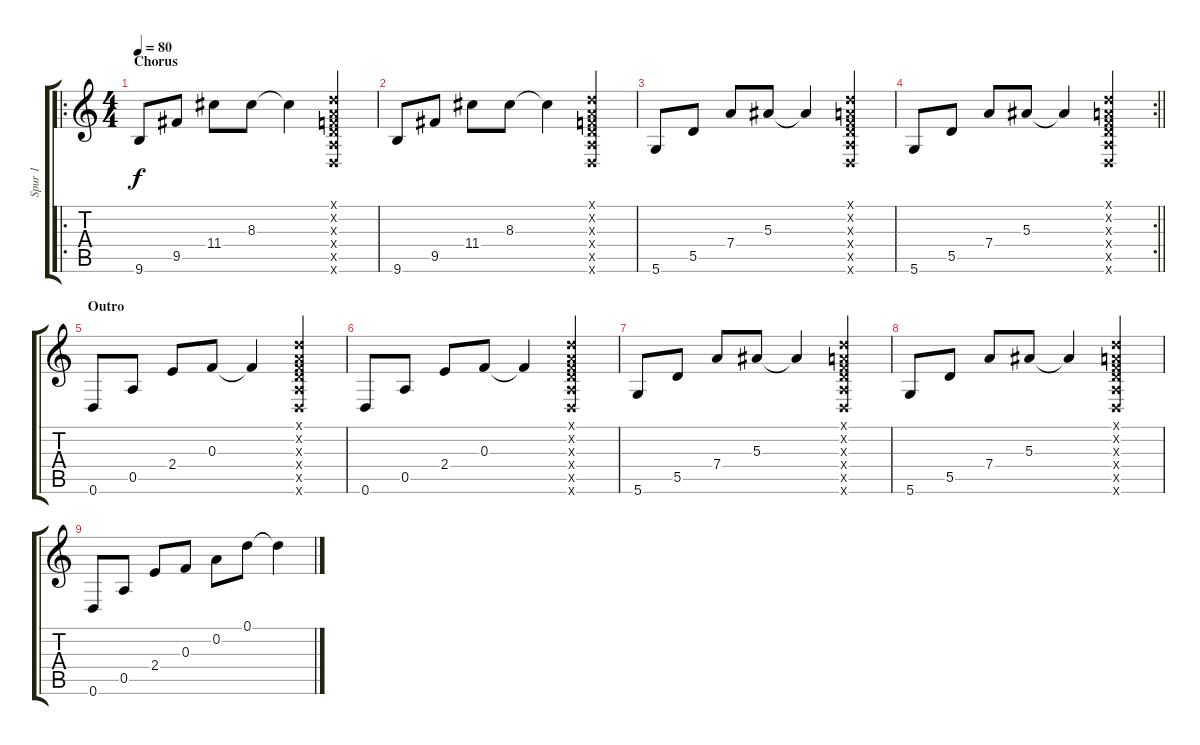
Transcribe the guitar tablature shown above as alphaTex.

\track ("Spur 1" "Spur 1") {instrument acousticguitarsteel}
\staff {score tabs}
\tuning (D4 A3 F3 D3 A2 D2) {hide}
\ro
\ts (4 4)
\section ("" "Chorus")
\tempo 80
\clef g2
\ks c
9.6.8{dy f} 9.5.8 11.4.8 8.3.8 8.3{t}.4 (0.1{x} 0.2{x} 0.3{x} 0.4{x} 0.5{x} 0.6{x}).4 |
9.6.8 9.5.8 11.4.8 8.3.8 8.3{t}.4 (0.1{x} 0.2{x} 0.3{x} 0.4{x} 0.5{x} 0.6{x}).4 |
5.6.8 5.5.8 7.4.8 5.3.8 5.3{t}.4 (0.1{x} 0.2{x} 0.3{x} 0.4{x} 0.5{x} 0.6{x}).4 |
\rc 2
\barLineRight lightlight
5.6.8 5.5.8 7.4.8 5.3.8 5.3{t}.4 (0.1{x} 0.2{x} 0.3{x} 0.4{x} 0.5{x} 0.6{x}).4 |
\section ("" "Outro")
0.6.8 0.5.8 2.4.8 0.3.8 0.3{t}.4 (0.1{x} 0.2{x} 0.3{x} 0.4{x} 0.5{x} 0.6{x}).4 |
0.6.8 0.5.8 2.4.8 0.3.8 0.3{t}.4 (0.1{x} 0.2{x} 0.3{x} 0.4{x} 0.5{x} 0.6{x}).4 |
5.6.8 5.5.8 7.4.8 5.3.8 5.3{t}.4 (0.1{x} 0.2{x} 0.3{x} 0.4{x} 0.5{x} 0.6{x}).4 |
5.6.8 5.5.8 7.4.8 5.3.8 5.3{t}.4 (0.1{x} 0.2{x} 0.3{x} 0.4{x} 0.5{x} 0.6{x}).4 |
0.6.8 0.5.8 2.4.8 0.3.8 0.2.8 0.1.8 0.1{t}.4
